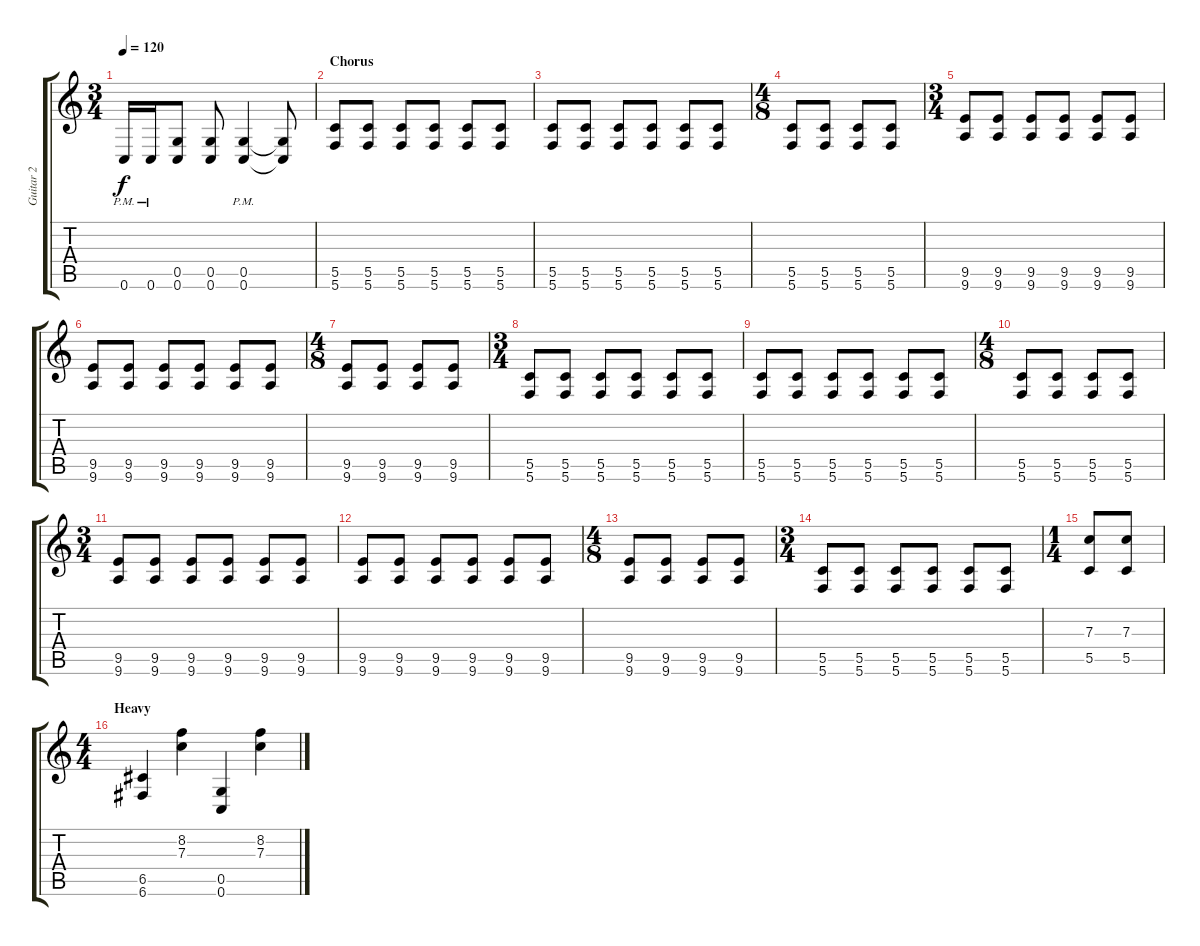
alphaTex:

\track ("Guitar 2" "Guitar 2") {instrument distortionguitar}
\staff {score tabs}
\tuning (D4 A3 F3 C3 G2 C2) {hide}
\ts (3 4)
\tempo 120
\clef g2
\ks c
0.6{pm}.16{dy f} 0.6{pm}.16 (0.5 0.6).8 (0.5 0.6).8 (0.5 0.6{pm}).4 (0.5{t} 0.6{t}).8 |
\section ("" "Chorus")
(5.5 5.6).8 (5.5 5.6).8 (5.5 5.6).8 (5.5 5.6).8 (5.5 5.6).8 (5.5 5.6).8 |
(5.5 5.6).8 (5.5 5.6).8 (5.5 5.6).8 (5.5 5.6).8 (5.5 5.6).8 (5.5 5.6).8 |
\ts (4 8)
(5.5 5.6).8 (5.5 5.6).8 (5.5 5.6).8 (5.5 5.6).8 |
\ts (3 4)
(9.5 9.6).8 (9.5 9.6).8 (9.5 9.6).8 (9.5 9.6).8 (9.5 9.6).8 (9.5 9.6).8 |
(9.5 9.6).8 (9.5 9.6).8 (9.5 9.6).8 (9.5 9.6).8 (9.5 9.6).8 (9.5 9.6).8 |
\ts (4 8)
(9.5 9.6).8 (9.5 9.6).8 (9.5 9.6).8 (9.5 9.6).8 |
\ts (3 4)
(5.5 5.6).8 (5.5 5.6).8 (5.5 5.6).8 (5.5 5.6).8 (5.5 5.6).8 (5.5 5.6).8 |
(5.5 5.6).8 (5.5 5.6).8 (5.5 5.6).8 (5.5 5.6).8 (5.5 5.6).8 (5.5 5.6).8 |
\ts (4 8)
(5.5 5.6).8 (5.5 5.6).8 (5.5 5.6).8 (5.5 5.6).8 |
\ts (3 4)
(9.5 9.6).8 (9.5 9.6).8 (9.5 9.6).8 (9.5 9.6).8 (9.5 9.6).8 (9.5 9.6).8 |
(9.5 9.6).8 (9.5 9.6).8 (9.5 9.6).8 (9.5 9.6).8 (9.5 9.6).8 (9.5 9.6).8 |
\ts (4 8)
(9.5 9.6).8 (9.5 9.6).8 (9.5 9.6).8 (9.5 9.6).8 |
\ts (3 4)
(5.5 5.6).8 (5.5 5.6).8 (5.5 5.6).8 (5.5 5.6).8 (5.5 5.6).8 (5.5 5.6).8 |
\ts (1 4)
(7.3 5.5).8 (7.3 5.5).8 |
\ts (4 4)
\section ("" "Heavy")
(6.5 6.6).4 (8.2 7.3).4 (0.5 0.6).4 (8.2 7.3).4
